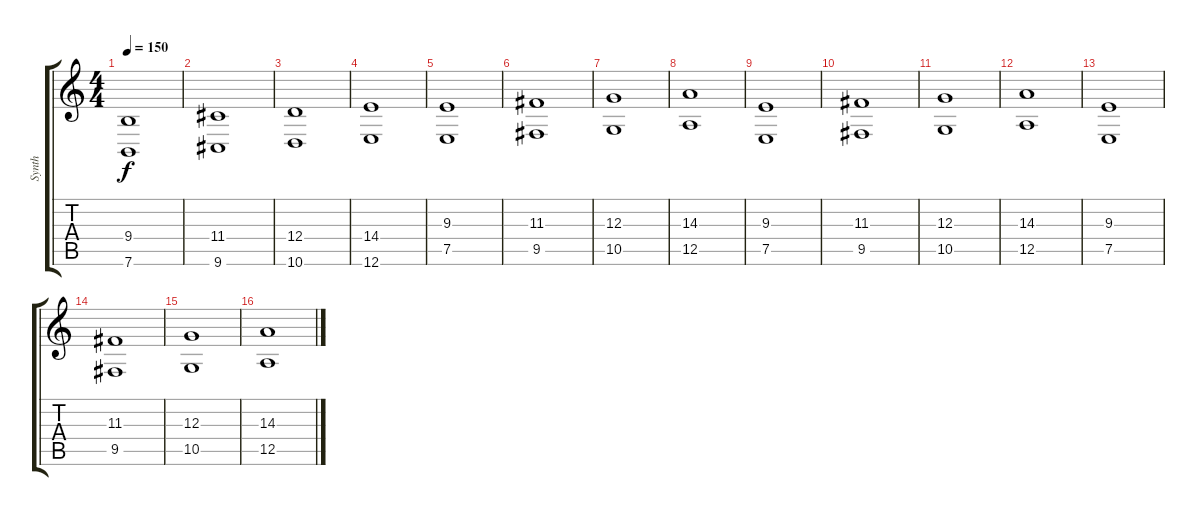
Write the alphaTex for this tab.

\track ("Synth" "Synth") {instrument choiraahs}
\staff {score tabs}
\tuning (E4 B3 G3 D3 A2 E2) {hide}
\ts (4 4)
\tempo 150
\clef g2
\ks c
(9.4 7.6).1{dy f} |
(11.4 9.6).1 |
(12.4 10.6).1 |
(14.4 12.6).1 |
(9.3 7.5).1 |
(11.3 9.5).1 |
(12.3 10.5).1 |
(14.3 12.5).1 |
(9.3 7.5).1 |
(11.3 9.5).1 |
(12.3 10.5).1 |
(14.3 12.5).1 |
(9.3 7.5).1 |
(11.3 9.5).1 |
(12.3 10.5).1 |
(14.3 12.5).1
